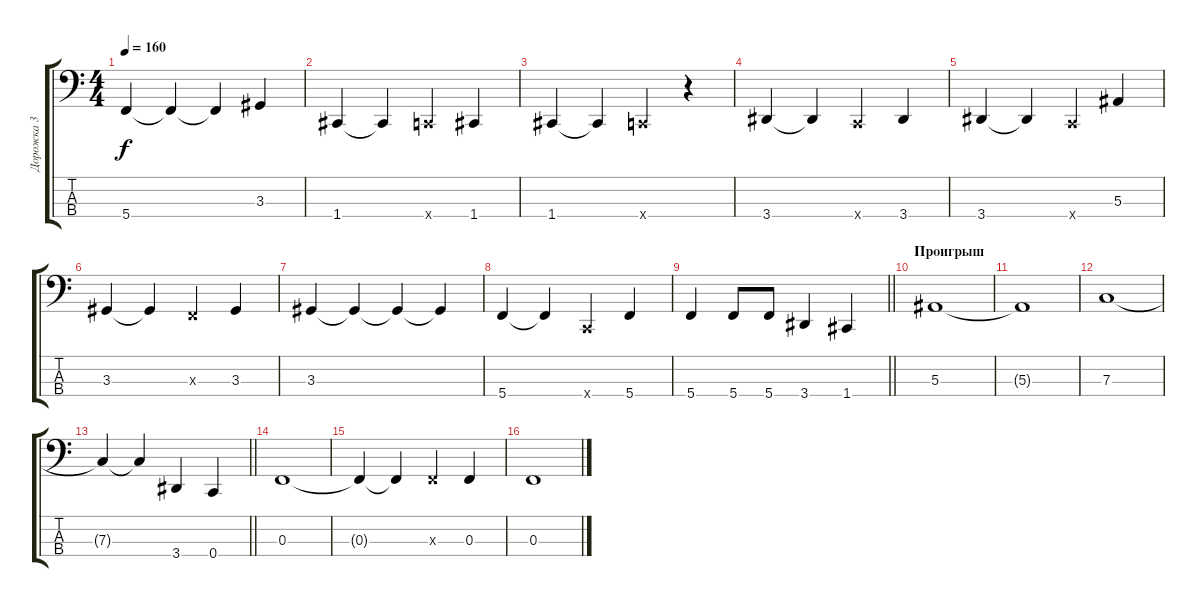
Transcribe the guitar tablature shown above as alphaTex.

\track ("Дорожка 3" "Дорожка 3") {instrument electricbassfinger}
\staff {score tabs}
\tuning (Eb2 Bb1 F1 C1) {hide}
\ts (4 4)
\tempo 160
\clef f4
\ks c
5.4.4{dy f} 5.4{t}.4 5.4{t}.4 3.3.4 |
1.4.4 1.4{t}.4 0.4{x}.4 1.4.4 |
1.4.4 1.4{t}.4 0.4{x}.4 r.4 |
3.4.4 3.4{t}.4 0.4{x}.4 3.4.4 |
3.4.4 3.4{t}.4 0.4{x}.4 5.3.4 |
3.3.4 3.3{t}.4 0.3{x}.4 3.3.4 |
3.3.4 3.3{t}.4 3.3{t}.4 3.3{t}.4 |
5.4.4 5.4{t}.4 0.4{x}.4 5.4.4 |
\barLineRight lightlight
5.4.4 5.4.8 5.4.8 3.4.4 1.4.4 |
\section ("" "Проигрыш")
5.3.1 |
5.3{t}.1 |
7.3.1 |
\barLineRight lightlight
7.3{t}.4 7.3{t}.4 3.4.4 0.4.4 |
0.3.1 |
0.3{t}.4 0.3{t}.4 0.3{x}.4 0.3.4 |
0.3.1
